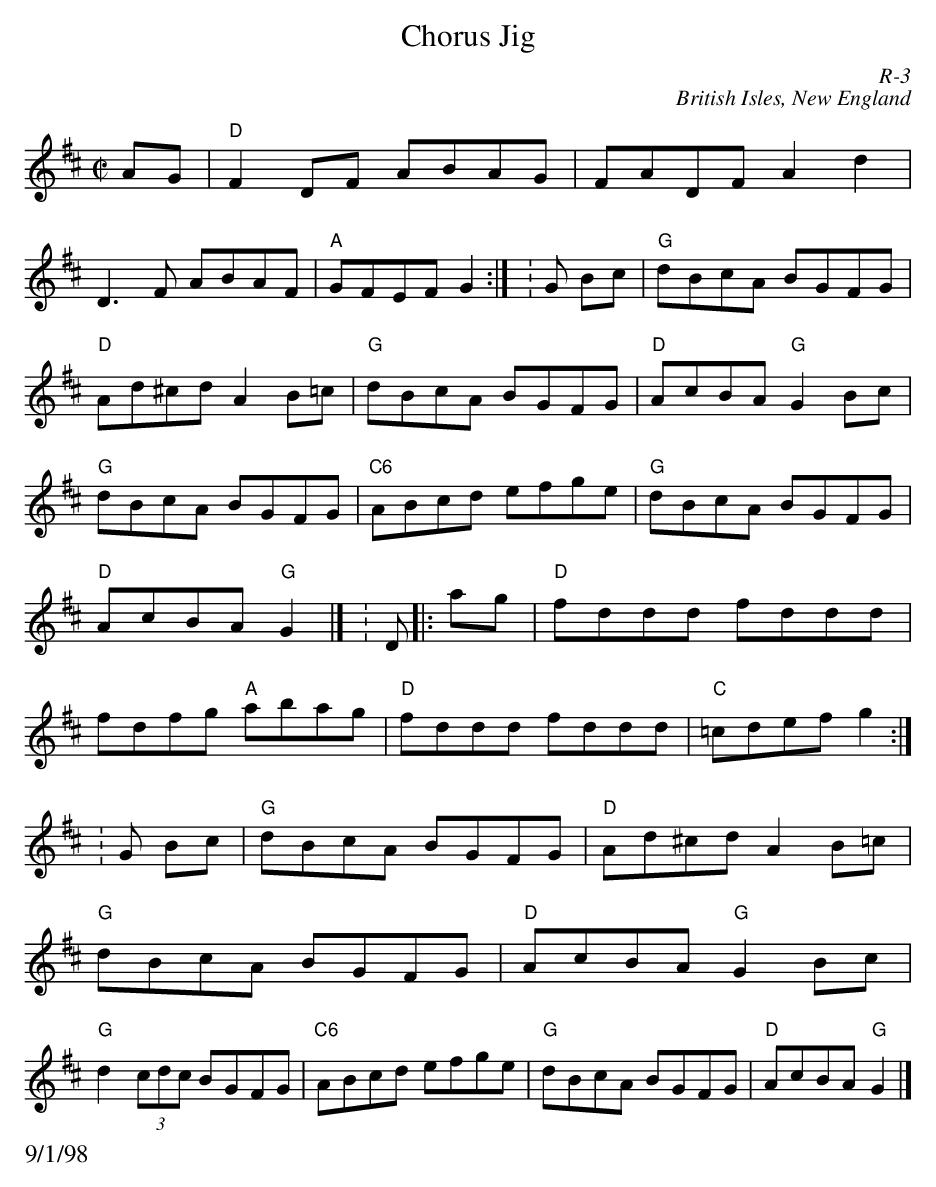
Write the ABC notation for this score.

X:1
T: Chorus Jig
C: R-3
C: British Isles, New England
M: C|
K: D
AG| "D"F2DF ABAG|FADF A2d2| D3F ABAF|"A"GFEF G2:| \K: G\
\
Bc| "G"dBcA BGFG|"D"Ad^cd A2B=c| "G"dBcA BGFG| "D"AcBA "G"G2Bc|
    "G"dBcA BGFG| "C6"ABcd efge| "G"dBcA BGFG| "D"AcBA "G"G2|] \K: D\
|:\
ag| "D"fddd fddd| fdfg "A"abag| "D"fddd fddd| "C"=cdef g2:| \K: G\
\
Bc| "G"dBcA BGFG| "D"Ad^cd A2B=c| "G"dBcA BGFG|"D"AcBA "G"G2Bc|
    "G"d2 (3cdc BGFG| "C6"ABcd efge| "G"dBcA BGFG|"D"AcBA "G"G2|]
